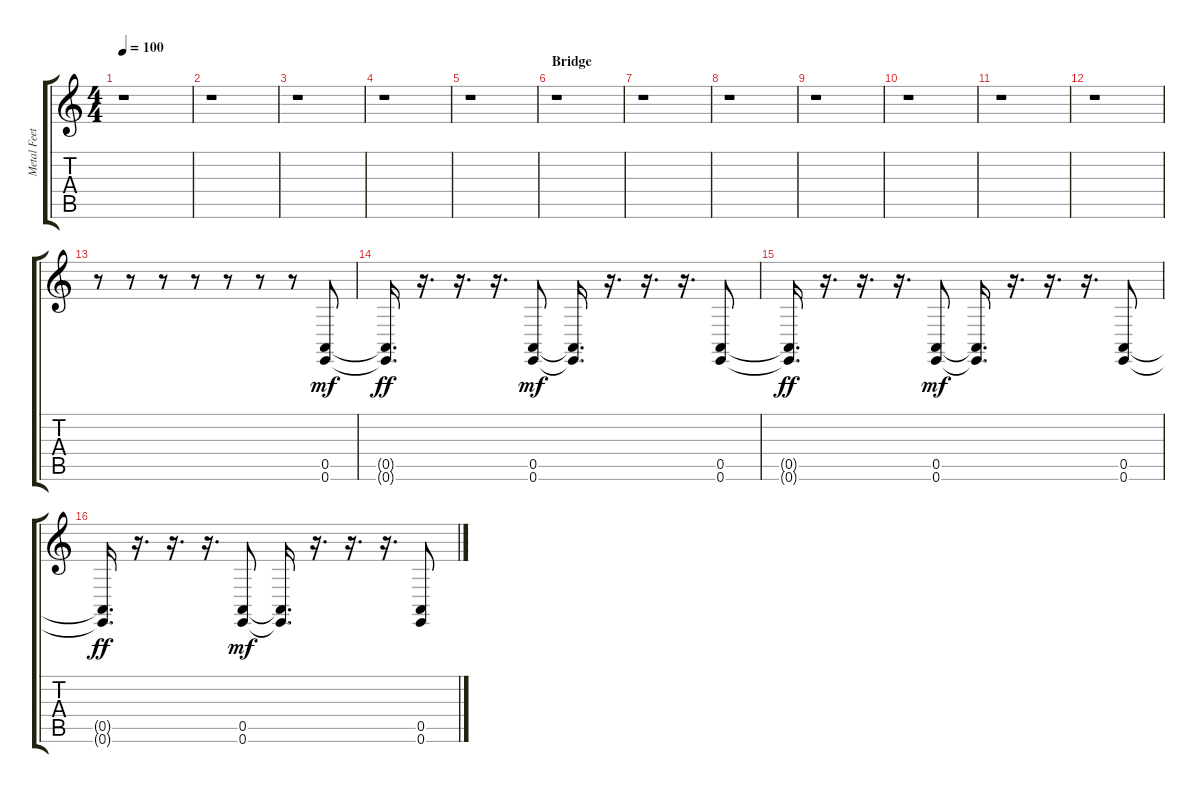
\track ("Metal Feet 2" "Metal Feet") {instrument applause}
\staff {score tabs}
\tuning (E4 B3 G3 D3 A2 E2) {hide}
\ts (4 4)
\tempo 100
\clef g2
\ks c
r.1{dy mf} |
r.1 |
r.1 |
r.1 |
r.1 |
\section ("" "Bridge")
r.1 |
r.1 |
r.1 |
r.1 |
r.1 |
r.1 |
r.1 |
r.8 r.8 r.8 r.8 r.8 r.8 r.8 (0.5 0.6).8 |
(0.5{t} 0.6{t}).16{d dy ff} r.16{d} r.16{d} r.16{d} (0.5 0.6).8{dy mf} (0.5{t} 0.6{t}).16{d} r.16{d} r.16{d} r.16{d} (0.5 0.6).8 |
(0.5{t} 0.6{t}).16{d dy ff} r.16{d} r.16{d} r.16{d} (0.5 0.6).8{dy mf} (0.5{t} 0.6{t}).16{d} r.16{d} r.16{d} r.16{d} (0.5 0.6).8 |
(0.5{t} 0.6{t}).16{d dy ff} r.16{d} r.16{d} r.16{d} (0.5 0.6).8{dy mf} (0.5{t} 0.6{t}).16{d} r.16{d} r.16{d} r.16{d} (0.5 0.6).8
